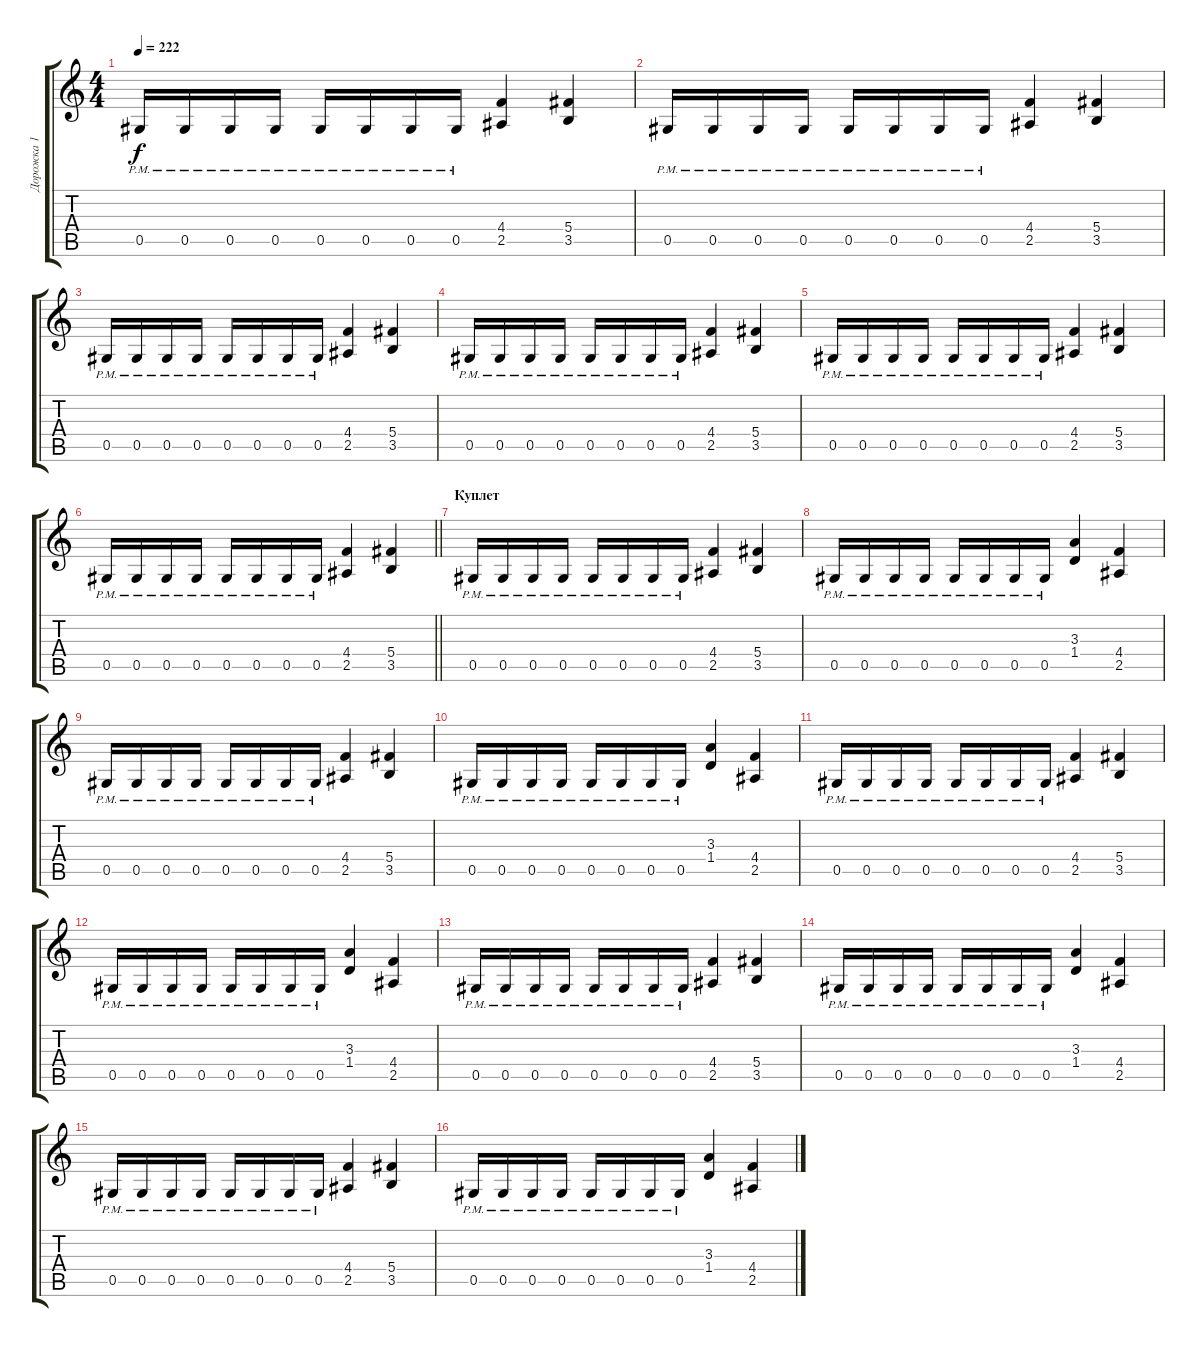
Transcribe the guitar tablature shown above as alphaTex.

\track ("Дорожка 1" "Дорожка 1") {instrument distortionguitar}
\staff {score tabs}
\tuning (Eb4 Bb3 Gb3 Db3 Ab2 Eb2) {hide}
\ts (4 4)
\tempo 222
\clef g2
\ks c
0.5{pm}.16{dy f} 0.5{pm}.16 0.5{pm}.16 0.5{pm}.16 0.5{pm}.16 0.5{pm}.16 0.5{pm}.16 0.5{pm}.16 (4.4 2.5).4 (5.4 3.5).4 |
0.5{pm}.16 0.5{pm}.16 0.5{pm}.16 0.5{pm}.16 0.5{pm}.16 0.5{pm}.16 0.5{pm}.16 0.5{pm}.16 (4.4 2.5).4 (5.4 3.5).4 |
0.5{pm}.16 0.5{pm}.16 0.5{pm}.16 0.5{pm}.16 0.5{pm}.16 0.5{pm}.16 0.5{pm}.16 0.5{pm}.16 (4.4 2.5).4 (5.4 3.5).4 |
0.5{pm}.16 0.5{pm}.16 0.5{pm}.16 0.5{pm}.16 0.5{pm}.16 0.5{pm}.16 0.5{pm}.16 0.5{pm}.16 (4.4 2.5).4 (5.4 3.5).4 |
0.5{pm}.16 0.5{pm}.16 0.5{pm}.16 0.5{pm}.16 0.5{pm}.16 0.5{pm}.16 0.5{pm}.16 0.5{pm}.16 (4.4 2.5).4 (5.4 3.5).4 |
\barLineRight lightlight
0.5{pm}.16 0.5{pm}.16 0.5{pm}.16 0.5{pm}.16 0.5{pm}.16 0.5{pm}.16 0.5{pm}.16 0.5{pm}.16 (4.4 2.5).4 (5.4 3.5).4 |
\section ("" "Куплет")
0.5{pm}.16 0.5{pm}.16 0.5{pm}.16 0.5{pm}.16 0.5{pm}.16 0.5{pm}.16 0.5{pm}.16 0.5{pm}.16 (4.4 2.5).4 (5.4 3.5).4 |
0.5{pm}.16 0.5{pm}.16 0.5{pm}.16 0.5{pm}.16 0.5{pm}.16 0.5{pm}.16 0.5{pm}.16 0.5{pm}.16 (3.3 1.4).4 (4.4 2.5).4 |
0.5{pm}.16 0.5{pm}.16 0.5{pm}.16 0.5{pm}.16 0.5{pm}.16 0.5{pm}.16 0.5{pm}.16 0.5{pm}.16 (4.4 2.5).4 (5.4 3.5).4 |
0.5{pm}.16 0.5{pm}.16 0.5{pm}.16 0.5{pm}.16 0.5{pm}.16 0.5{pm}.16 0.5{pm}.16 0.5{pm}.16 (3.3 1.4).4 (4.4 2.5).4 |
0.5{pm}.16 0.5{pm}.16 0.5{pm}.16 0.5{pm}.16 0.5{pm}.16 0.5{pm}.16 0.5{pm}.16 0.5{pm}.16 (4.4 2.5).4 (5.4 3.5).4 |
0.5{pm}.16 0.5{pm}.16 0.5{pm}.16 0.5{pm}.16 0.5{pm}.16 0.5{pm}.16 0.5{pm}.16 0.5{pm}.16 (3.3 1.4).4 (4.4 2.5).4 |
0.5{pm}.16 0.5{pm}.16 0.5{pm}.16 0.5{pm}.16 0.5{pm}.16 0.5{pm}.16 0.5{pm}.16 0.5{pm}.16 (4.4 2.5).4 (5.4 3.5).4 |
0.5{pm}.16 0.5{pm}.16 0.5{pm}.16 0.5{pm}.16 0.5{pm}.16 0.5{pm}.16 0.5{pm}.16 0.5{pm}.16 (3.3 1.4).4 (4.4 2.5).4 |
0.5{pm}.16 0.5{pm}.16 0.5{pm}.16 0.5{pm}.16 0.5{pm}.16 0.5{pm}.16 0.5{pm}.16 0.5{pm}.16 (4.4 2.5).4 (5.4 3.5).4 |
0.5{pm}.16 0.5{pm}.16 0.5{pm}.16 0.5{pm}.16 0.5{pm}.16 0.5{pm}.16 0.5{pm}.16 0.5{pm}.16 (3.3 1.4).4 (4.4 2.5).4
